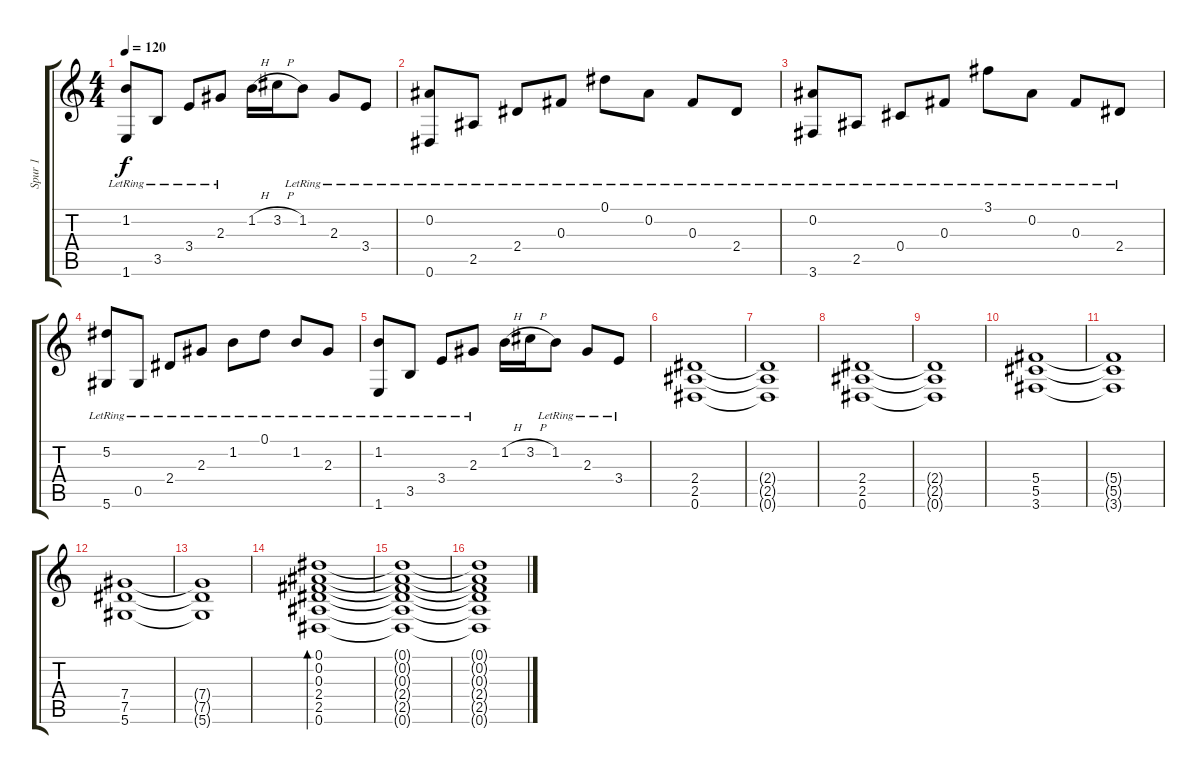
\track ("Spur 1" "Spur 1") {instrument acousticguitarsteel}
\staff {score tabs}
\tuning (Eb4 Bb3 Gb3 Db3 Ab2 Eb2) {hide}
\ts (4 4)
\tempo 120
\clef g2
\ks c
(1.2{lr} 1.6{lr}).8{dy f} 3.5{lr}.8 3.4{lr}.8 2.3{lr}.8 1.2{h}.16 3.2{h}.16 1.2{lr}.8 2.3{lr}.8 3.4{lr}.8 |
(0.2{lr} 0.6{lr}).8 2.5{lr}.8 2.4{lr}.8 0.3{lr}.8 0.1{lr}.8 0.2{lr}.8 0.3{lr}.8 2.4{lr}.8 |
(0.2{lr} 3.6{lr}).8 2.5{lr}.8 0.4{lr}.8 0.3{lr}.8 3.1{lr}.8 0.2{lr}.8 0.3{lr}.8 2.4{lr}.8 |
(5.2{lr} 5.6{lr}).8 0.5{lr}.8 2.4{lr}.8 2.3{lr}.8 1.2{lr}.8 0.1{lr}.8 1.2{lr}.8 2.3{lr}.8 |
(1.2{lr} 1.6{lr}).8 3.5{lr}.8 3.4{lr}.8 2.3{lr}.8 1.2{h}.16 3.2{h}.16 1.2{lr}.8 2.3{lr}.8 3.4{lr}.8 |
(2.4 2.5 0.6).1 |
(2.4{t} 2.5{t} 0.6{t}).1 |
(2.4 2.5 0.6).1 |
(2.4{t} 2.5{t} 0.6{t}).1 |
(5.4 5.5 3.6).1 |
(5.4{t} 5.5{t} 3.6{t}).1 |
(7.4 7.5 5.6).1 |
(7.4{t} 7.5{t} 5.6{t}).1 |
(0.1 0.2 0.3 2.4 2.5 0.6).1{bd 480 volume 0} |
(0.1{t} 0.2{t} 0.3{t} 2.4{t} 2.5{t} 0.6{t}).1 |
(0.1{t} 0.2{t} 0.3{t} 2.4{t} 2.5{t} 0.6{t}).1
